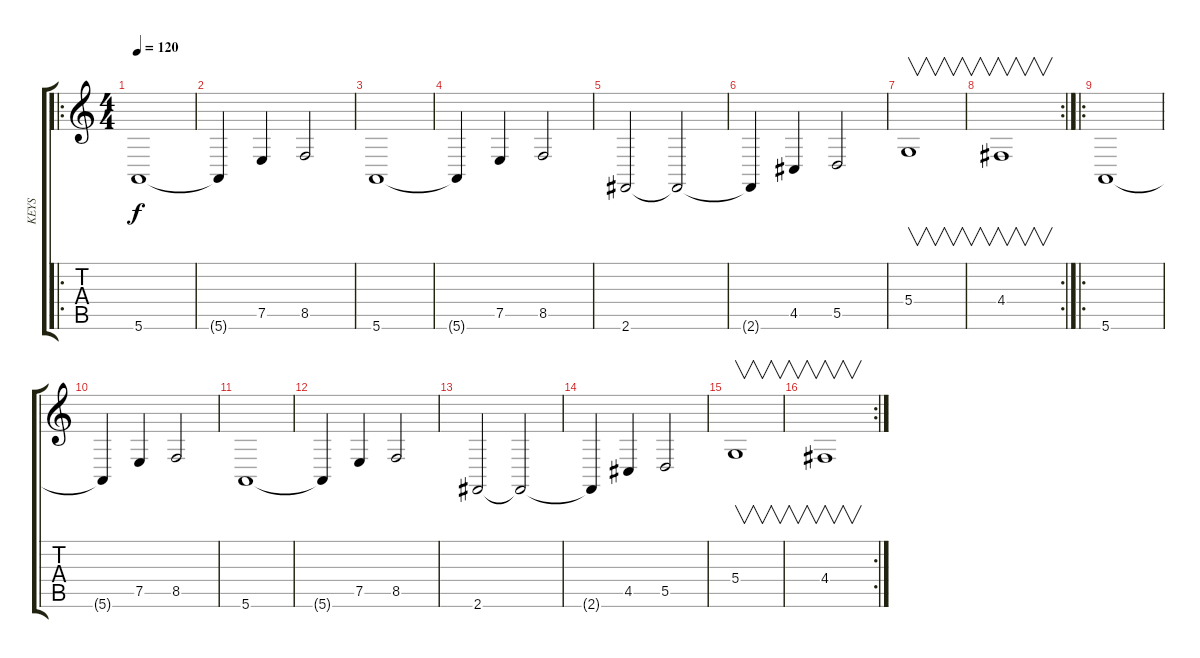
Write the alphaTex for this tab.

\track ("KEYS" "KEYS") {instrument stringensemble2}
\staff {score tabs}
\tuning (E4 B3 G3 D3 A2 E2) {hide}
\ro
\ts (4 4)
\tempo 120
\clef g2
\ks c
5.6.1{dy f} |
5.6{t}.4 7.5.4 8.5.2 |
5.6.1 |
5.6{t}.4 7.5.4 8.5.2 |
2.6.2 2.6{t}.2 |
2.6{t}.4 4.5.4 5.5.2 |
5.4.1{v} |
\rc 2
4.4.1{v} |
\ro
5.6.1 |
5.6{t}.4 7.5.4 8.5.2 |
5.6.1 |
5.6{t}.4 7.5.4 8.5.2 |
2.6.2 2.6{t}.2 |
2.6{t}.4 4.5.4 5.5.2 |
5.4.1{v} |
\rc 2
4.4.1{v}
